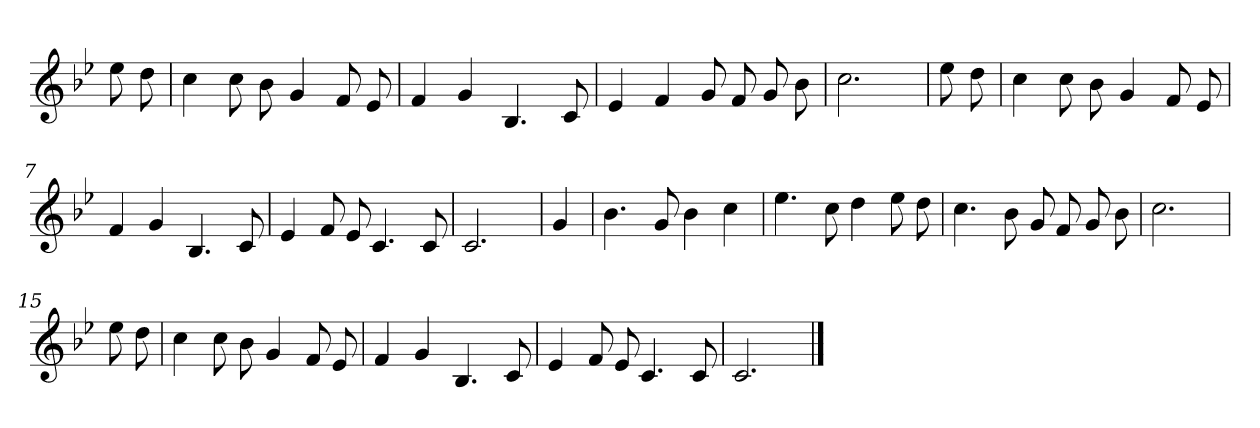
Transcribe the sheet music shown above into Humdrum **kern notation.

**kern
*part1
*staff1
*clefG2
*k[b-e-]
=
8ee-
8dd
=1
4cc
8cc
8b-
4g
8f
8e-
=2
4f
4g
4.B-
8c
=3
4e-
4f
8g
8f
8g
8b-
=4
2.cc
=5
8ee-
8dd
=6
4cc
8cc
8b-
4g
8f
8e-
=7
4f
4g
4.B-
8c
=8
4e-
8f
8e-
4.c
8c
=9
2.c
=10
4g
=11
4.b-
8g
4b-
4cc
=12
4.ee-
8cc
4dd
8ee-
8dd
=13
4.cc
8b-
8g
8f
8g
8b-
=14
2.cc
=15
8ee-
8dd
=16
4cc
8cc
8b-
4g
8f
8e-
=17
4f
4g
4.B-
8c
=18
4e-
8f
8e-
4.c
8c
=19
2.c
==
*-
